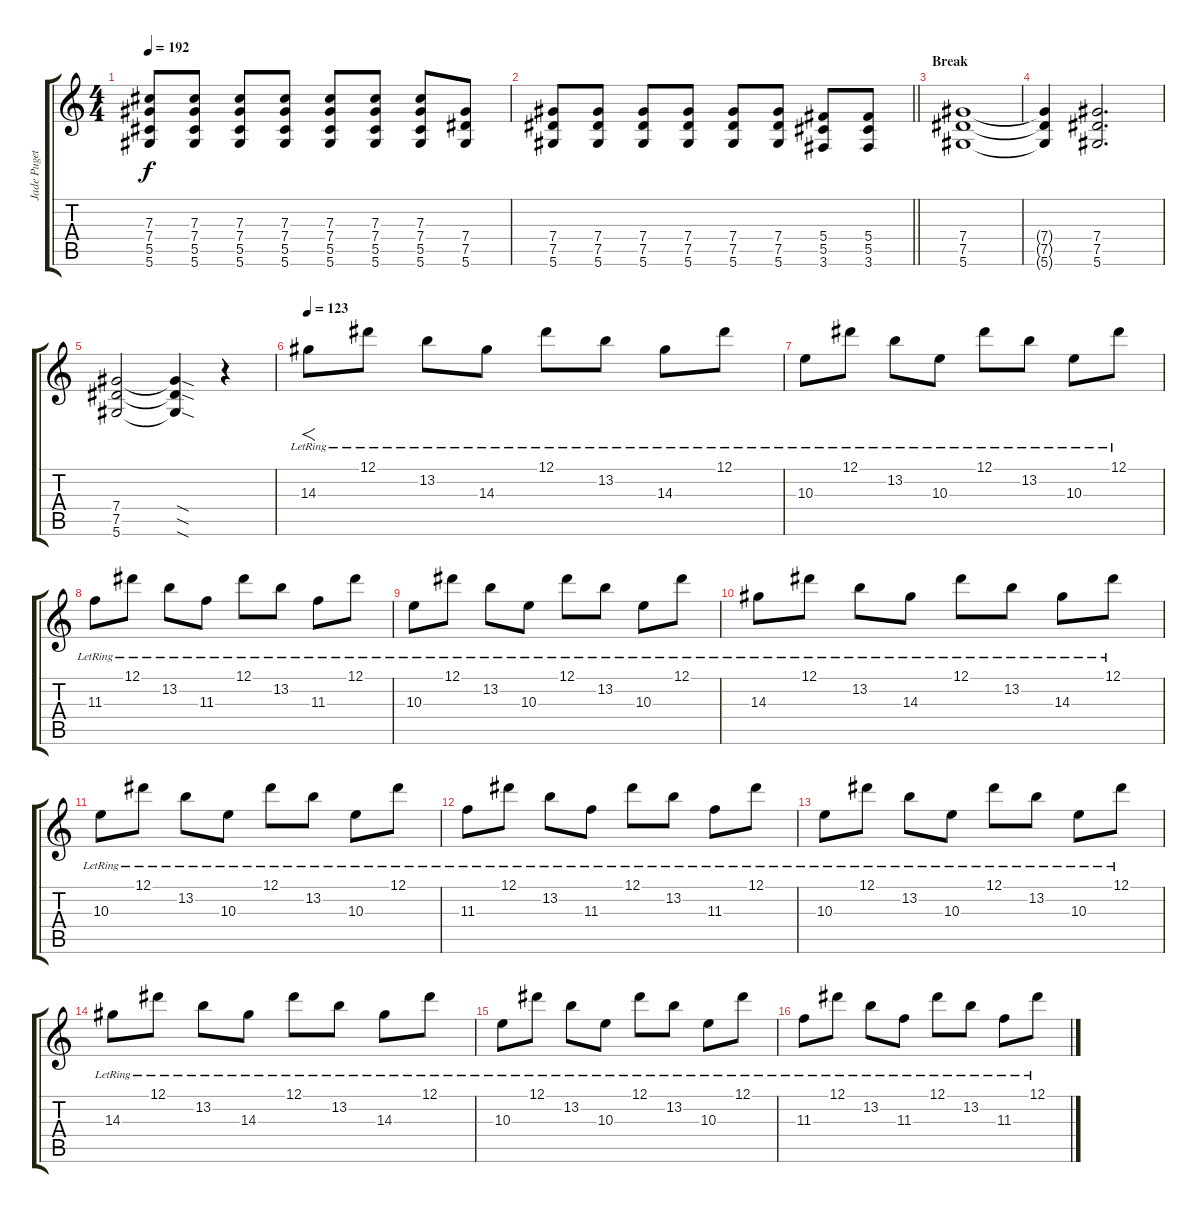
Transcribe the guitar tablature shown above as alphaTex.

\track ("Jade Puget" "Jade Puget") {instrument distortionguitar}
\staff {score tabs}
\tuning (Eb4 Bb3 Gb3 Db3 Ab2 Eb2) {hide}
\ts (4 4)
\tempo 192
\clef g2
\ks c
(7.3{t} 7.4{t} 5.5{t} 5.6{t}).8{dy f} (7.3 7.4 5.5 5.6).8 (7.3 7.4 5.5 5.6).8 (7.3 7.4 5.5 5.6).8 (7.3 7.4 5.5 5.6).8 (7.3 7.4 5.5 5.6).8 (7.3 7.4 5.5 5.6).8 (7.4 7.5 5.6).8 |
\barLineRight lightlight
(7.4 7.5 5.6).8 (7.4 7.5 5.6).8 (7.4 7.5 5.6).8 (7.4 7.5 5.6).8 (7.4 7.5 5.6).8 (7.4 7.5 5.6).8 (5.4 5.5 3.6).8 (5.4 5.5 3.6).8 |
\section ("" "Break")
(7.4 7.5 5.6).1 |
(7.4{t} 7.5{t} 5.6{t}).4 (7.4 7.5 5.6).2{d} |
(7.4 7.5 5.6).2 (7.4{sod t} 7.5{sod t} 5.6{sod t}).4 r.4 |
\tempo 123
14.3{lr}.8{f volume 9 instrument electricguitarjazz} 12.1{lr}.8 13.2{lr}.8 14.3{lr}.8 12.1{lr}.8 13.2{lr}.8 14.3{lr}.8 12.1{lr}.8 |
10.3{lr}.8 12.1{lr}.8 13.2{lr}.8 10.3{lr}.8 12.1{lr}.8 13.2{lr}.8 10.3{lr}.8 12.1{lr}.8 |
11.3{lr}.8 12.1{lr}.8 13.2{lr}.8 11.3{lr}.8 12.1{lr}.8 13.2{lr}.8 11.3{lr}.8 12.1{lr}.8 |
10.3{lr}.8 12.1{lr}.8 13.2{lr}.8 10.3{lr}.8 12.1{lr}.8 13.2{lr}.8 10.3{lr}.8 12.1{lr}.8 |
14.3{lr}.8 12.1{lr}.8 13.2{lr}.8 14.3{lr}.8 12.1{lr}.8 13.2{lr}.8 14.3{lr}.8 12.1{lr}.8 |
10.3{lr}.8 12.1{lr}.8 13.2{lr}.8 10.3{lr}.8 12.1{lr}.8 13.2{lr}.8 10.3{lr}.8 12.1{lr}.8 |
11.3{lr}.8 12.1{lr}.8 13.2{lr}.8 11.3{lr}.8 12.1{lr}.8 13.2{lr}.8 11.3{lr}.8 12.1{lr}.8 |
10.3{lr}.8 12.1{lr}.8 13.2{lr}.8 10.3{lr}.8 12.1{lr}.8 13.2{lr}.8 10.3{lr}.8 12.1{lr}.8 |
14.3{lr}.8 12.1{lr}.8 13.2{lr}.8 14.3{lr}.8 12.1{lr}.8 13.2{lr}.8 14.3{lr}.8 12.1{lr}.8 |
10.3{lr}.8 12.1{lr}.8 13.2{lr}.8 10.3{lr}.8 12.1{lr}.8 13.2{lr}.8 10.3{lr}.8 12.1{lr}.8 |
11.3{lr}.8 12.1{lr}.8 13.2{lr}.8 11.3{lr}.8 12.1{lr}.8 13.2{lr}.8 11.3{lr}.8 12.1{lr}.8
